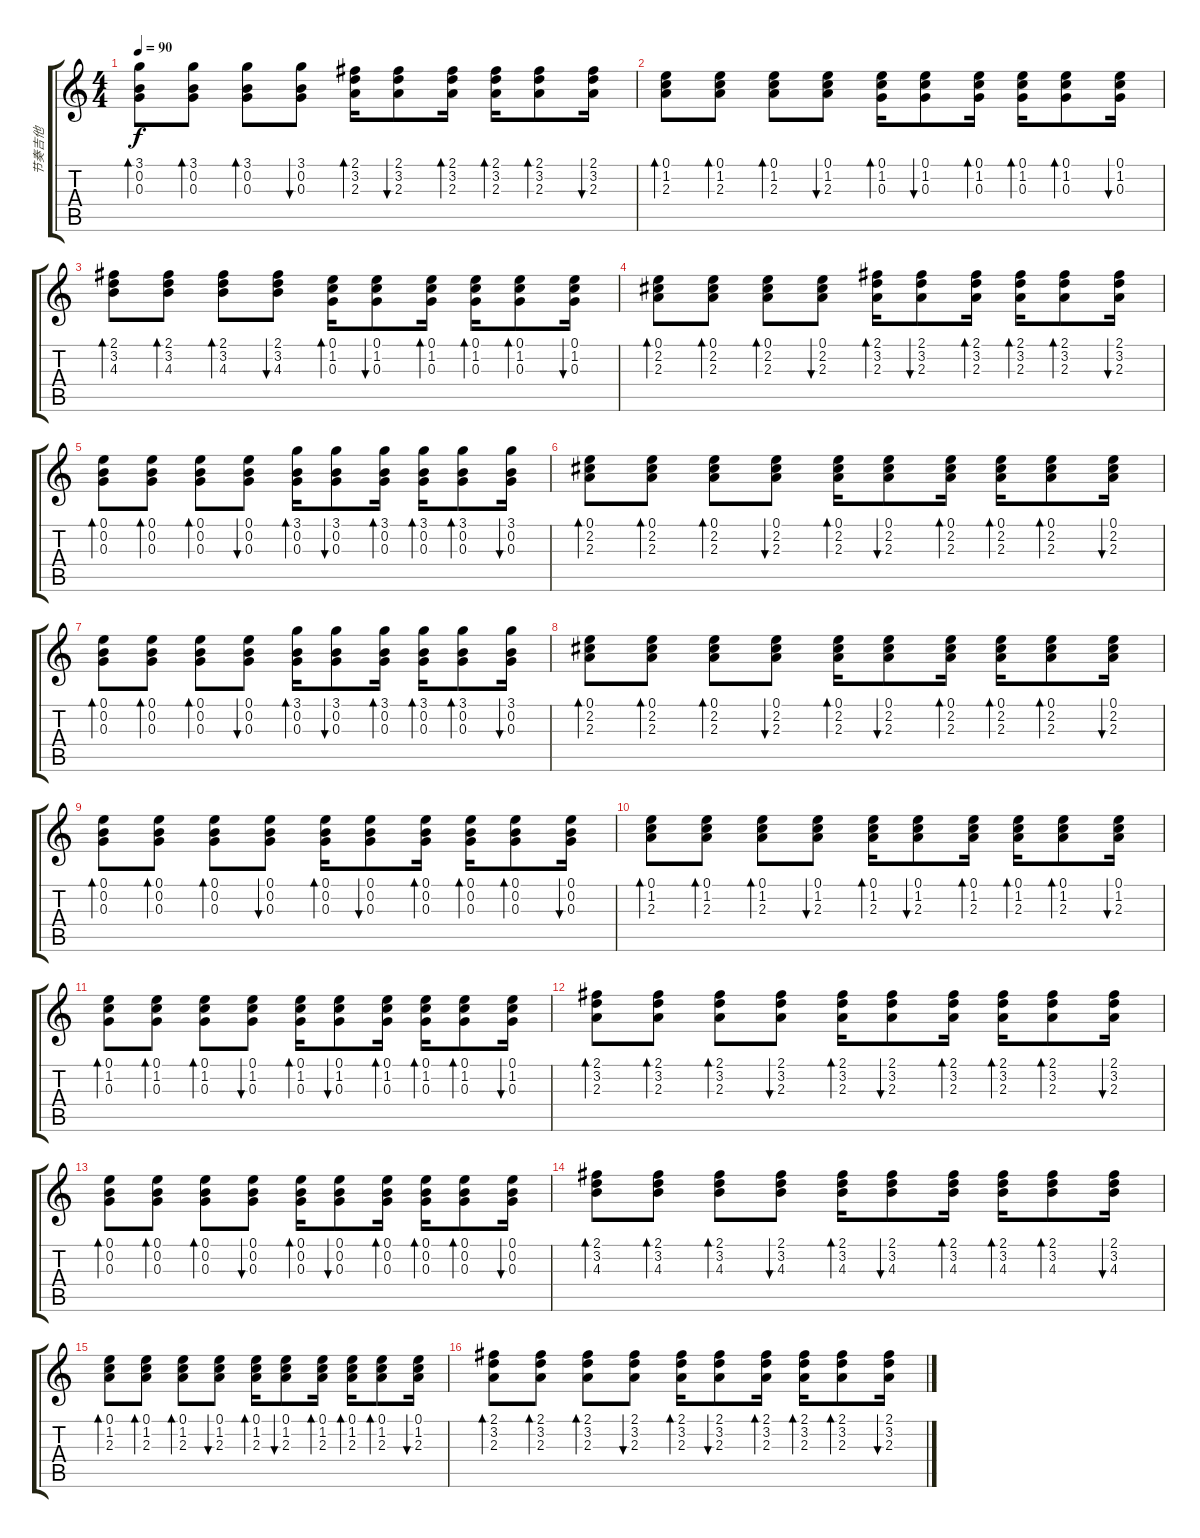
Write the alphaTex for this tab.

\track ("节奏吉他" "节奏吉他") {instrument acousticguitarsteel}
\staff {score tabs}
\tuning (E4 B3 G3 D3 A2 E2) {hide}
\ts (4 4)
\tempo 90
\clef g2
\ks c
(3.1 0.2 0.3).8{bd 120 dy f} (3.1 0.2 0.3).8{bd 120} (3.1 0.2 0.3).8{bd 120} (3.1 0.2 0.3).8{bu 120} (2.1 3.2 2.3).16{bd 120} (2.1 3.2 2.3).8{bu 120} (2.1 3.2 2.3).16{bd 120} (2.1 3.2 2.3).16{bd 120} (2.1 3.2 2.3).8{bd 120} (2.1 3.2 2.3).16{bu 120} |
(0.1 1.2 2.3).8{bd 120} (0.1 1.2 2.3).8{bd 120} (0.1 1.2 2.3).8{bd 120} (0.1 1.2 2.3).8{bu 120} (0.1 1.2 0.3).16{bd 120} (0.1 1.2 0.3).8{bu 120} (0.1 1.2 0.3).16{bd 120} (0.1 1.2 0.3).16{bd 120} (0.1 1.2 0.3).8{bd 120} (0.1 1.2 0.3).16{bu 120} |
(2.1 3.2 4.3).8{bd 120} (2.1 3.2 4.3).8{bd 120} (2.1 3.2 4.3).8{bd 120} (2.1 3.2 4.3).8{bu 120} (0.1 1.2 0.3).16{bd 120} (0.1 1.2 0.3).8{bu 120} (0.1 1.2 0.3).16{bd 120} (0.1 1.2 0.3).16{bd 120} (0.1 1.2 0.3).8{bd 120} (0.1 1.2 0.3).16{bu 120} |
(0.1 2.2 2.3).8{bd 120} (0.1 2.2 2.3).8{bd 120} (0.1 2.2 2.3).8{bd 120} (0.1 2.2 2.3).8{bu 120} (2.1 3.2 2.3).16{bd 120} (2.1 3.2 2.3).8{bu 120} (2.1 3.2 2.3).16{bd 120} (2.1 3.2 2.3).16{bd 120} (2.1 3.2 2.3).8{bd 120} (2.1 3.2 2.3).16{bu 120} |
(0.1 0.2 0.3).8{bd 120} (0.1 0.2 0.3).8{bd 120} (0.1 0.2 0.3).8{bd 120} (0.1 0.2 0.3).8{bu 120} (3.1 0.2 0.3).16{bd 120} (3.1 0.2 0.3).8{bu 120} (3.1 0.2 0.3).16{bd 120} (3.1 0.2 0.3).16{bd 120} (3.1 0.2 0.3).8{bd 120} (3.1 0.2 0.3).16{bu 120} |
(0.1 2.2 2.3).8{bd 120} (0.1 2.2 2.3).8{bd 120} (0.1 2.2 2.3).8{bd 120} (0.1 2.2 2.3).8{bu 120} (0.1 2.2 2.3).16{bd 120} (0.1 2.2 2.3).8{bu 120} (0.1 2.2 2.3).16{bd 120} (0.1 2.2 2.3).16{bd 120} (0.1 2.2 2.3).8{bd 120} (0.1 2.2 2.3).16{bu 120} |
(0.1 0.2 0.3).8{bd 120} (0.1 0.2 0.3).8{bd 120} (0.1 0.2 0.3).8{bd 120} (0.1 0.2 0.3).8{bu 120} (3.1 0.2 0.3).16{bd 120} (3.1 0.2 0.3).8{bu 120} (3.1 0.2 0.3).16{bd 120} (3.1 0.2 0.3).16{bd 120} (3.1 0.2 0.3).8{bd 120} (3.1 0.2 0.3).16{bu 120} |
(0.1 2.2 2.3).8{bd 120} (0.1 2.2 2.3).8{bd 120} (0.1 2.2 2.3).8{bd 120} (0.1 2.2 2.3).8{bu 120} (0.1 2.2 2.3).16{bd 120} (0.1 2.2 2.3).8{bu 120} (0.1 2.2 2.3).16{bd 120} (0.1 2.2 2.3).16{bd 120} (0.1 2.2 2.3).8{bd 120} (0.1 2.2 2.3).16{bu 120} |
(0.1 0.2 0.3).8{bd 120} (0.1 0.2 0.3).8{bd 120} (0.1 0.2 0.3).8{bd 120} (0.1 0.2 0.3).8{bu 120} (0.1 0.2 0.3).16{bd 120} (0.1 0.2 0.3).8{bu 120} (0.1 0.2 0.3).16{bd 120} (0.1 0.2 0.3).16{bd 120} (0.1 0.2 0.3).8{bd 120} (0.1 0.2 0.3).16{bu 120} |
(0.1 1.2 2.3).8{bd 120} (0.1 1.2 2.3).8{bd 120} (0.1 1.2 2.3).8{bd 120} (0.1 1.2 2.3).8{bu 120} (0.1 1.2 2.3).16{bd 120} (0.1 1.2 2.3).8{bu 120} (0.1 1.2 2.3).16{bd 120} (0.1 1.2 2.3).16{bd 120} (0.1 1.2 2.3).8{bd 120} (0.1 1.2 2.3).16{bu 120} |
(0.1 1.2 0.3).8{bd 120} (0.1 1.2 0.3).8{bd 120} (0.1 1.2 0.3).8{bd 120} (0.1 1.2 0.3).8{bu 120} (0.1 1.2 0.3).16{bd 120} (0.1 1.2 0.3).8{bu 120} (0.1 1.2 0.3).16{bd 120} (0.1 1.2 0.3).16{bd 120} (0.1 1.2 0.3).8{bd 120} (0.1 1.2 0.3).16{bu 120} |
(2.1 3.2 2.3).8{bd 120} (2.1 3.2 2.3).8{bd 120} (2.1 3.2 2.3).8{bd 120} (2.1 3.2 2.3).8{bu 120} (2.1 3.2 2.3).16{bd 120} (2.1 3.2 2.3).8{bu 120} (2.1 3.2 2.3).16{bd 120} (2.1 3.2 2.3).16{bd 120} (2.1 3.2 2.3).8{bd 120} (2.1 3.2 2.3).16{bu 120} |
(0.1 0.2 0.3).8{bd 120} (0.1 0.2 0.3).8{bd 120} (0.1 0.2 0.3).8{bd 120} (0.1 0.2 0.3).8{bu 120} (0.1 0.2 0.3).16{bd 120} (0.1 0.2 0.3).8{bu 120} (0.1 0.2 0.3).16{bd 120} (0.1 0.2 0.3).16{bd 120} (0.1 0.2 0.3).8{bd 120} (0.1 0.2 0.3).16{bu 120} |
(2.1 3.2 4.3).8{bd 120} (2.1 3.2 4.3).8{bd 120} (2.1 3.2 4.3).8{bd 120} (2.1 3.2 4.3).8{bu 120} (2.1 3.2 4.3).16{bd 120} (2.1 3.2 4.3).8{bu 120} (2.1 3.2 4.3).16{bd 120} (2.1 3.2 4.3).16{bd 120} (2.1 3.2 4.3).8{bd 120} (2.1 3.2 4.3).16{bu 120} |
(0.1 1.2 2.3).8{bd 120} (0.1 1.2 2.3).8{bd 120} (0.1 1.2 2.3).8{bd 120} (0.1 1.2 2.3).8{bu 120} (0.1 1.2 2.3).16{bd 120} (0.1 1.2 2.3).8{bu 120} (0.1 1.2 2.3).16{bd 120} (0.1 1.2 2.3).16{bd 120} (0.1 1.2 2.3).8{bd 120} (0.1 1.2 2.3).16{bu 120} |
(2.1 3.2 2.3).8{bd 120} (2.1 3.2 2.3).8{bd 120} (2.1 3.2 2.3).8{bd 120} (2.1 3.2 2.3).8{bu 120} (2.1 3.2 2.3).16{bd 120} (2.1 3.2 2.3).8{bu 120} (2.1 3.2 2.3).16{bd 120} (2.1 3.2 2.3).16{bd 120} (2.1 3.2 2.3).8{bd 120} (2.1 3.2 2.3).16{bu 120}
